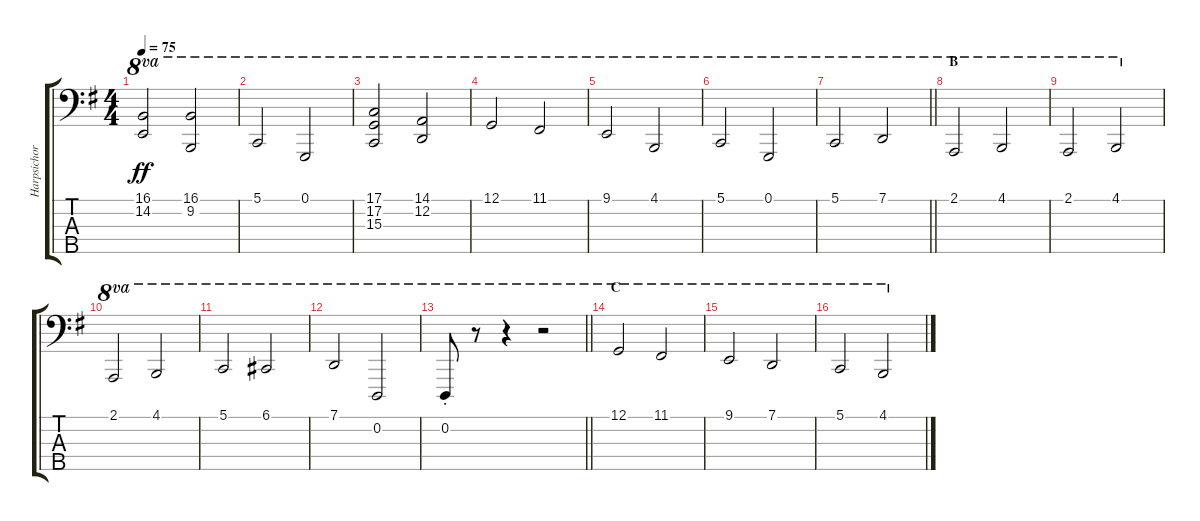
\track ("Harpsichord (Left Hand)" "Harpsichor") {instrument harpsichord}
\staff {score tabs}
\tuning (G2 D2 A1 E1 B0) {hide}
\ts (4 4)
\tempo 75
\clef f4
\ks g
(16.1 14.2).2{ot 8va dy ff} (16.1 9.2).2{ot 8va} |
5.1.2{ot 8va} 0.1.2{ot 8va} |
(17.1 17.2 15.3).2{ot 8va} (14.1 12.2).2{ot 8va} |
12.1.2{ot 8va} 11.1.2{ot 8va} |
9.1.2{ot 8va} 4.1.2{ot 8va} |
5.1.2{ot 8va} 0.1.2{ot 8va} |
\barLineRight lightlight
5.1.2{ot 8va} 7.1.2{ot 8va} |
\section ("" "B")
2.1.2{ot 8va} 4.1.2{ot 8va} |
2.1.2{ot 8va} 4.1.2{ot 8va} |
2.1.2{ot 8va} 4.1.2{ot 8va} |
5.1.2{ot 8va} 6.1.2{ot 8va} |
7.1.2{ot 8va} 0.2.2{ot 8va} |
\barLineRight lightlight
0.2{st}.8{ot 8va} r.8{ot 8va} r.4{ot 8va} r.2{ot 8va} |
\section ("" "C")
12.1.2{ot 8va} 11.1.2{ot 8va} |
9.1.2{ot 8va} 7.1.2{ot 8va} |
5.1.2{ot 8va} 4.1.2{ot 8va}
